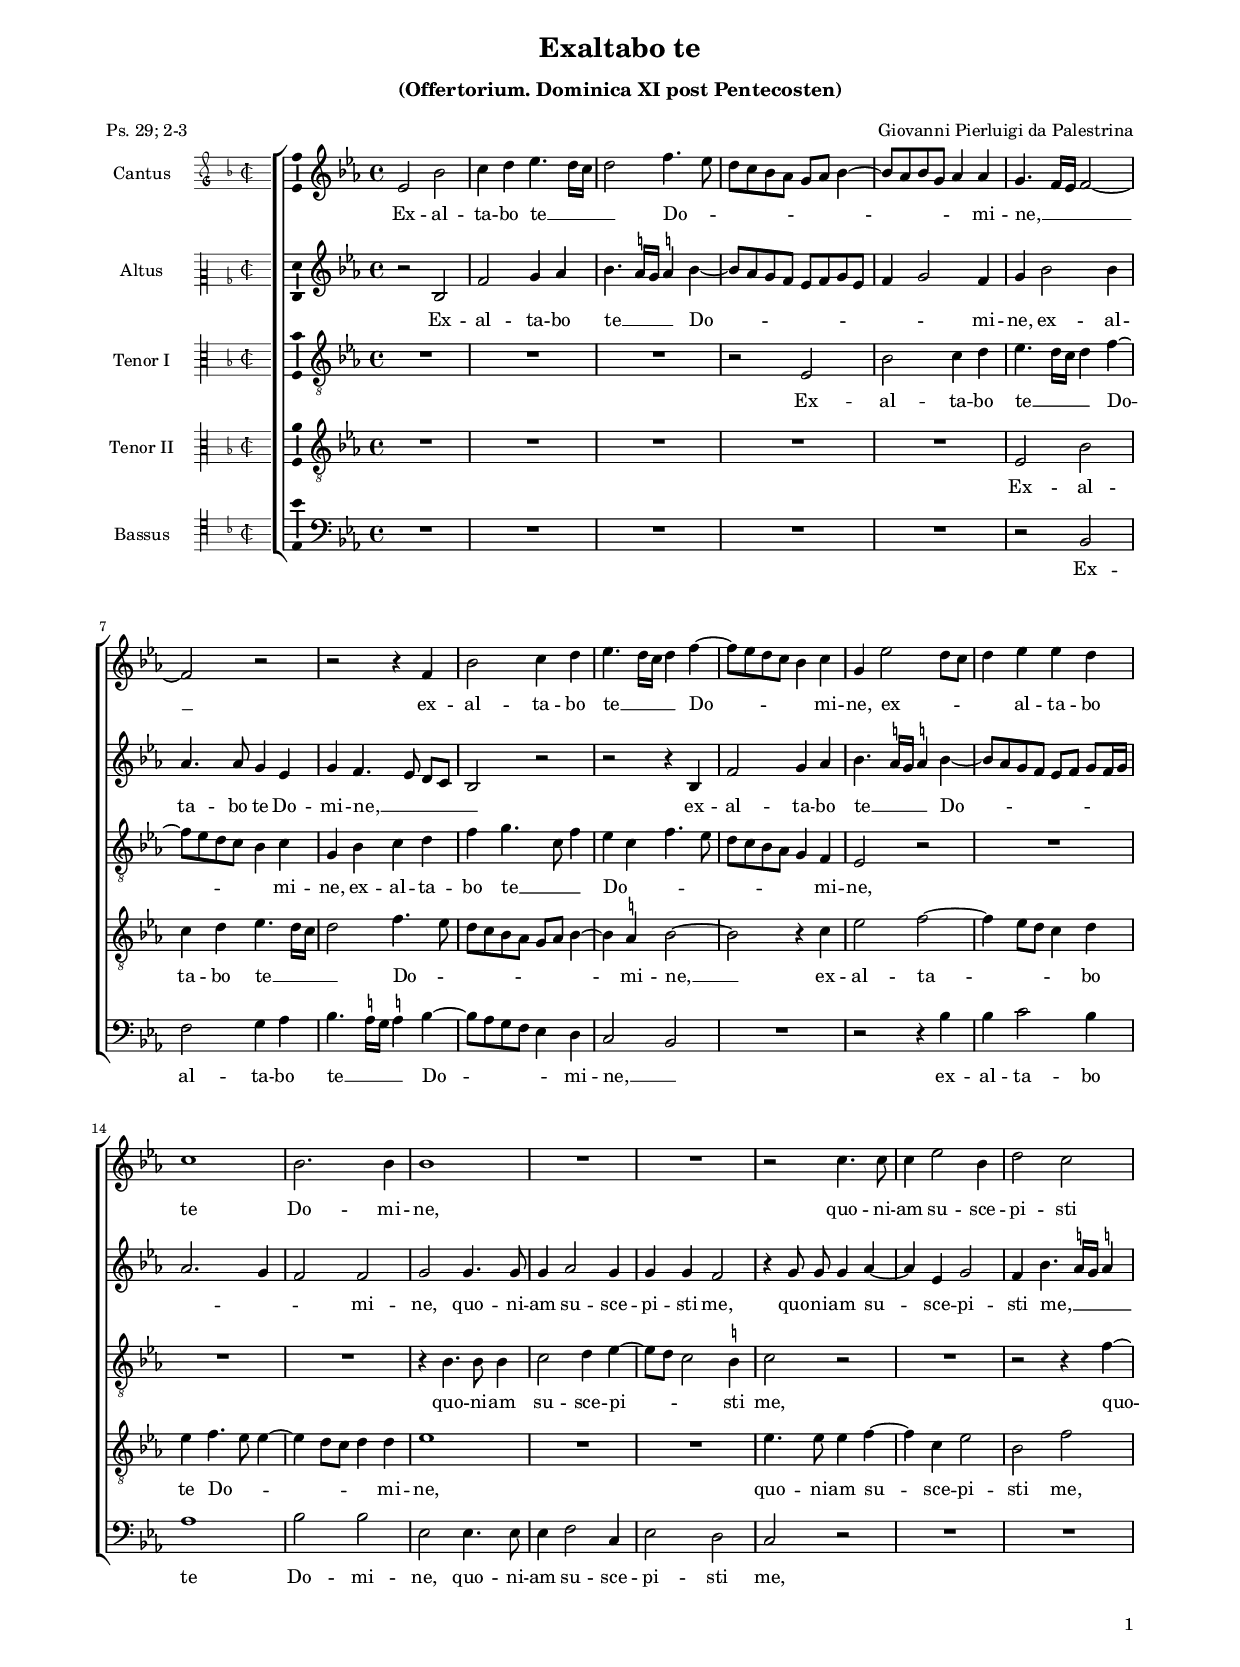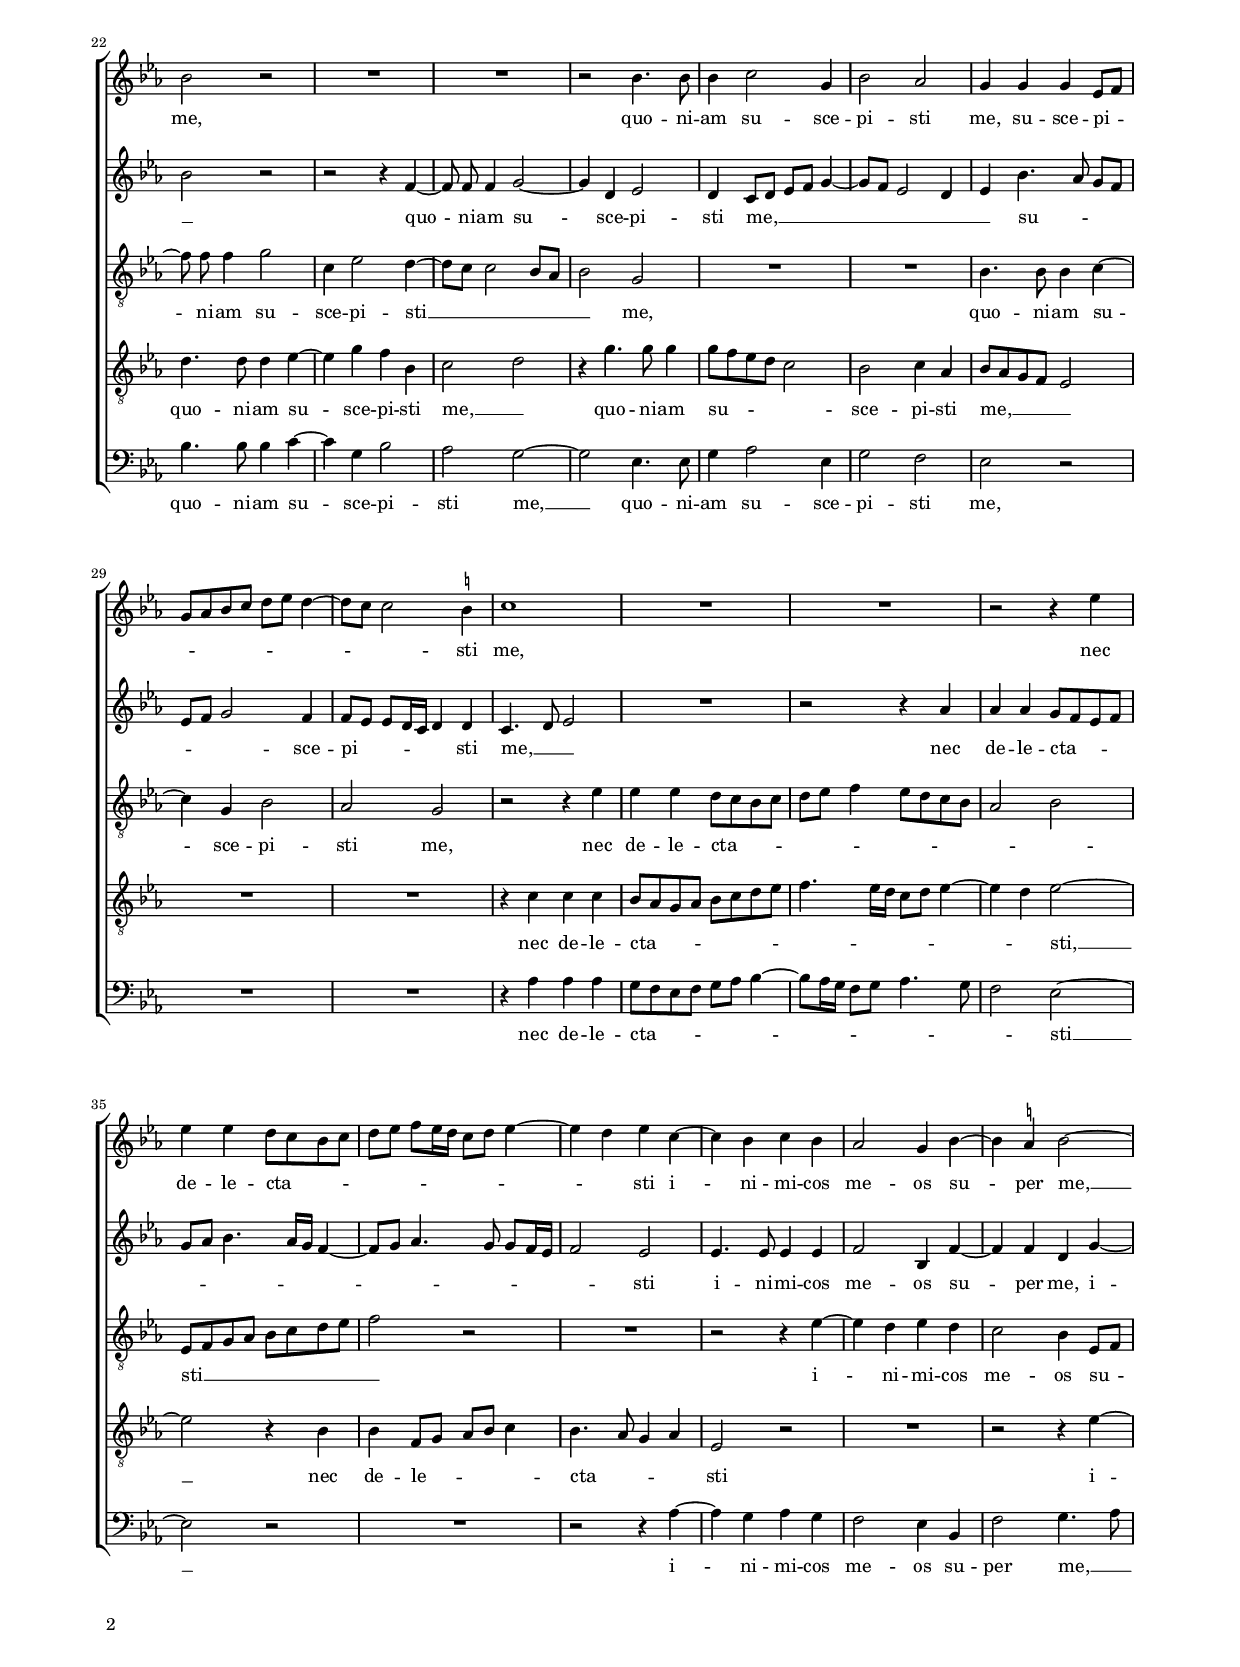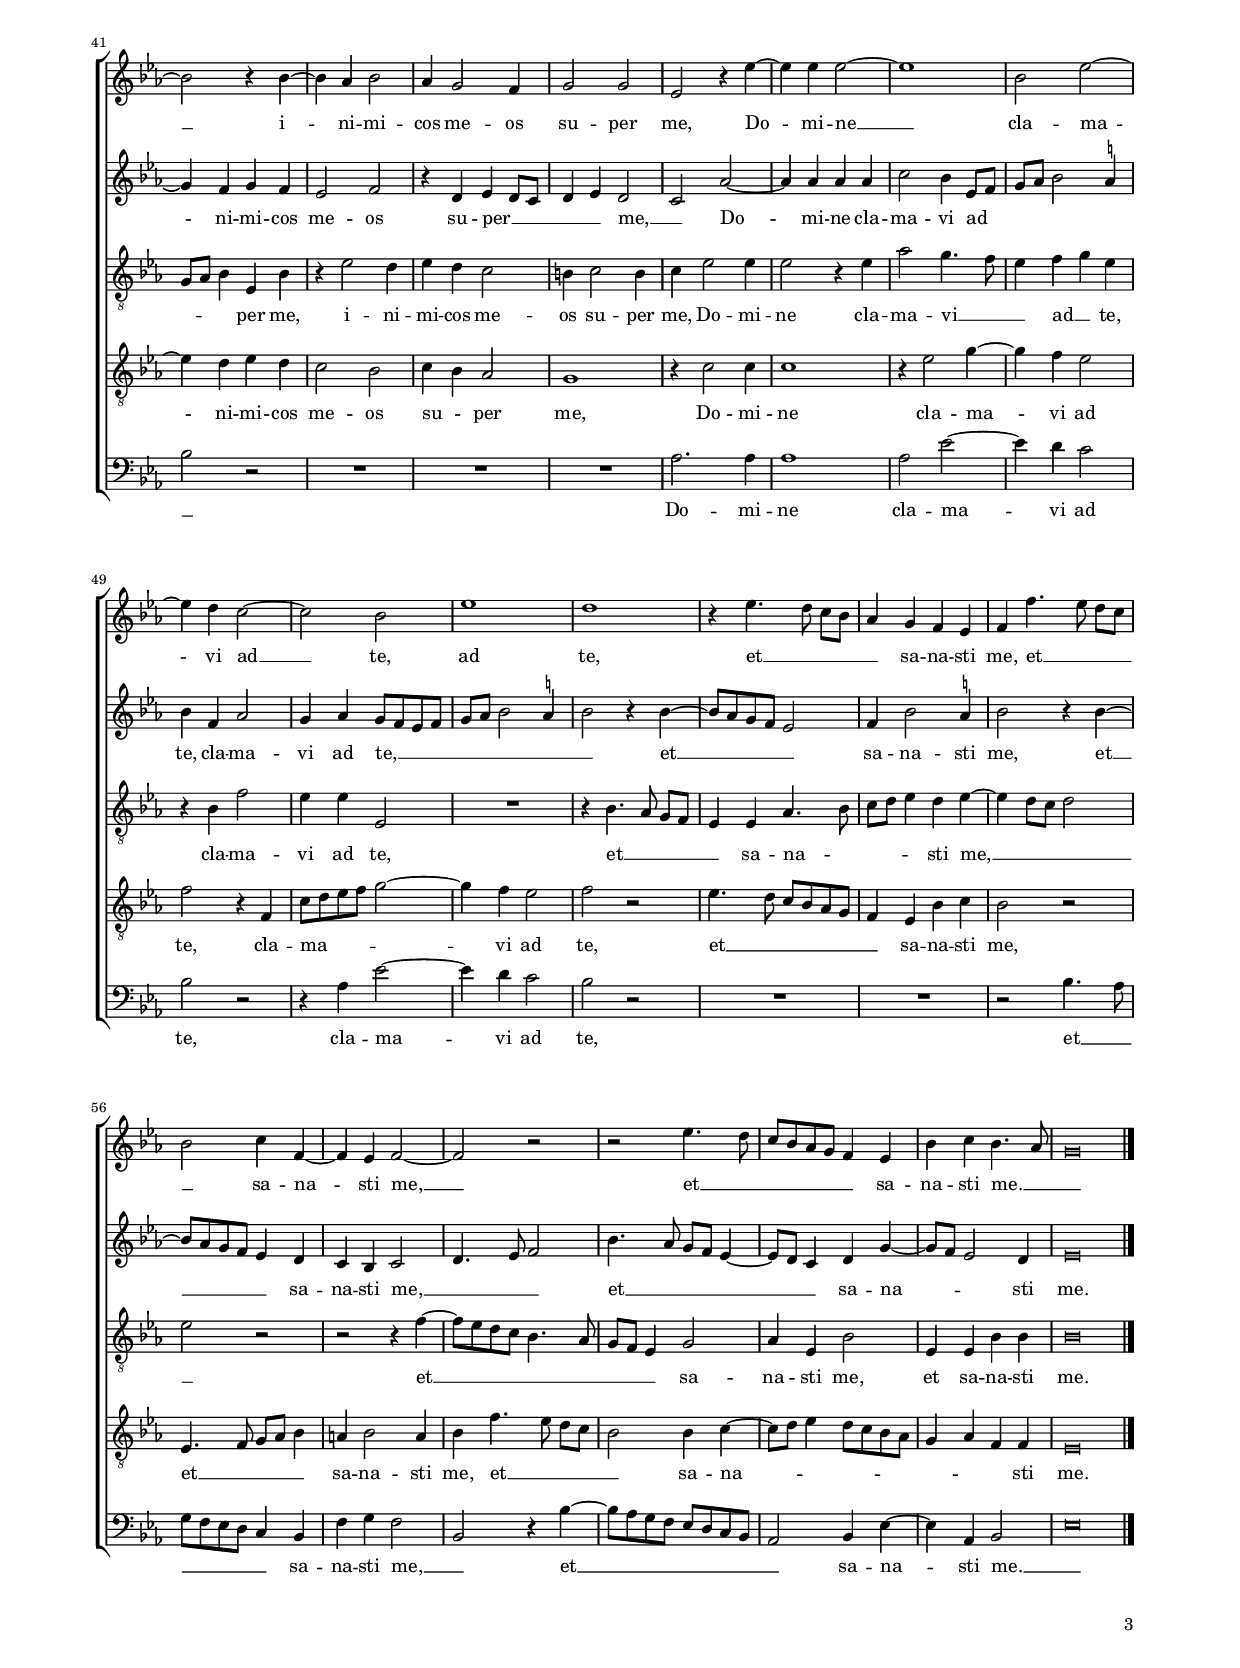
\header
{
  title="Exaltabo te"
  subtitle=\markup { \column { \vspace #0.5 "(Offertorium. Dominica XI post Pentecosten)" \transparent "x" } }
  poet="Ps. 29; 2-3"
  composer="Giovanni Pierluigi da Palestrina"
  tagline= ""
}

\version "2.24.1"
\language deutsch
#(set-global-staff-size 15)
% #(set-default-paper-size "letter")
#(ly:set-option 'point-and-click #f)




	ficta = { \once \set suggestAccidentals = ##t }

	forget = #(define-music-function (music) (ly:music?) #{
		\accidentalStyle forget
		$music
		\accidentalStyle default
		#})

    
\paper
	{
	top-margin = 1.6 \cm
	bottom-margin = 1 \cm
	left-margin = 1.8 \cm
	right-margin = 1.8 \cm
	ragged-bottom = ##f
	ragged-last-bottom = ##t
	print-page-number = ##f
	system-system-spacing = #'((basic-distance . 17) (minimum-distance . 14) (padding . 5) (strechability . 150))
	oddFooterMarkup=\markup   \fill-line { "" \fromproperty #'page:page-number-string }
	evenFooterMarkup=\markup  \fill-line { \fromproperty #'page:page-number-string "" }
	last-bottom-spacing = #'((basic-distance . 12) (minimum-distance . 7) (padding . 4))
	systems-per-page = 3
%   page-count = 3
%	min-systems-per-page = 3
%	print-all-headers = ##t
%	print-first-page-number = ##t
%	first-page-number = 1
	}

	
global = {
	\key f \major
	\time 4/4
	\set Score.tempoHideNote = ##t
	\tempo 4 = 100
	\skip 1*61
	\set Score.measureLength = #(ly:make-moment 2/1)
	\skip 1*2 \bar "|."
	}
    

incipitcantus = \relative c' {
    \time 2/2
    \clef "petrucci-g2"
    \key f \major
    }
    
incipitcantusVoice = <<
    \new MensuralVoice <<
        { s1 \noBreak }
        \incipitcantus
    >>
    >>
    
    
incipitaltus = \relative c' {
    \time 2/2
    \clef "petrucci-c2"
    \key f \major
    s4 \bar ""
    }
    
incipitaltusVoice = <<
    \new MensuralVoice <<
        { s1 \noBreak }
        \incipitaltus
    >>
    >>
    
incipittenor = \relative c' {
    \time 2/2
    \clef "petrucci-c3"
    \key f \major
    }
    
incipittenorVoice = <<
    \new MensuralVoice <<
        { s1 \noBreak }
        \incipittenor
    >>
    >>
    
incipitquintus = \relative c' {
    \time 2/2
    \clef "petrucci-c3"
    \key f \major
    }
    
incipitquintusVoice = <<
    \new MensuralVoice <<
        { s1 \noBreak }
        \incipitquintus
    >>
    >>
    
    
incipitbassus= \relative c {
    \time 2/2
    \clef "petrucci-c4"
    \key f \major
    }
    
incipitbassusVoice = <<
    \new MensuralVoice <<
        { s1 \noBreak }
        \incipitbassus
    >>
    >>


cantus =  \relative c''
	{
	f,2 c'
	d4 e f4. e16 d
	e2 g4. f8
	e8 d c b a b c4~
%5
	c8 b c a b4 b |
	a4. g16 f g2~
	g2 r
	r2 r4 g
	c2 d4 e
%10
	f4. e16 d e4 g~ |
	g8 f e d c4 d
	a4 f'2 e8 d
	e4 f f e
	d1
%15
	c2. c4 |
	c1
	R1
	R1
	r2 d4. d8
%20
	d4 f2 c4 |
	e2 d
	c2 r
	R1
	R1
%25
	r2 c4. c8 |
	c4 d2 a4
	c2 b
	a4 a a f8 g
	a8 b c d e f e4~
%30
	e8 d d2 \ficta cis4 |
	d1
	R1
	R1
	r2 r4 f
%35
	f4 f e8 d c d |
	e8 f g[ f16 e] d8 e f4~
	f4 e f d~
	d4 c d c
	b2 a4 c~
%40
	c4 \ficta h c2~ |
	c2 r4 c~
	c4 b c2
	b4 a2 g4
	a2 a
%45
	f2 r4 f'~ |
	f4 f f2~
	f1
	c2 f~
	f4 e d2~
%50
	d2 c |
	f1
	e1
	r4 f4. e8 d[ c]
	b4 a g f
%55
	g4 g'4. f8 e[ d] |
	c2 d4 g,~
	g4 f g2~
	g2 r
	r2 f'4. e8
%60
	d8 c b a g4 f |
	c'4 d c4. b8
	a\breve |
	}


altus =  \relative c'
	{
	r2 c
	g'2 a4 b
	c4. \ficta h16 a \ficta h!4 c~
	c8 b a g f g a f
%5
	g4 a2 g4 |
	a4 c2 c4
	b4. b8 a4 f
	a4 g4. f8 e[ d]
	c2 r
%10
	r2 r4 c |
	g'2 a4 b
	c4. \ficta h16 a \ficta h!4 c~
	c8 b a g f g a[ g16 a]
	b2. a4
%15
	g2 g |
	a2 a4. a8
	a4 b2 a4
	a4 a g2
	r4 \autoBeamOff a8 a \autoBeamOn a4 b~
%20
	b4 f a2 |
	g4 c4. \ficta h16 a \ficta h!4
	c2 r
	r2 r4 g~
	\autoBeamOff g8 g \autoBeamOn g4 a2~
%25
	a4 e f2 |
	e4 d8 e f g a4~
	a8 g f2 e4
	f4 c'4. b8 a[ g]
	f8 g a2 g4
%30
	g8 f f[ e16 d] e4 e |
	d4. e8 f2
	R1
	r2 r4 b
	b4 b a8 g f g
%35
	a8 b c4. b16 a g4~ |
	g8 a b4. a8 a[ g16 f]
	g2 f
	f4. f8 f4 f
	g2 c,4 g'~
%40
	g4 g e a~ |
	a4 g a g
	f2 g
	r4 e f e8 d
	e4 f e2
%45
	d2 b'~ |
	b4 b b b
	d2 c4 f,8 g
	a8 b c2 \ficta h4
	c4 g b2
%50
	a4 b a8 g f g |
	a8 b c2 \ficta h4
	c2 r4 c~
	c8 b a g f2
	g4 c2 \ficta h4
%55
	c2 r4 c~ |
	c8 b a g f4 e
	d4 c d2
	e4. f8 g2
	c4. b8 a g f4~
%60
	f8 e d4 e a~ |
	a8 g f2 e4
	f\breve |
	}


tenor =  \relative c'
	{
	R1
	R1
	R1
	r2 f,
%5
	c'2 d4 e |
	f4. e16 d e4 g~
	g8 f e d c4 d
	a4 c d e
	g4 a4. d,8 g4
%10
	f4 d g4. f8 |
	e8 d c b a4 g
	f2 r
	R1
	R1
%15
	R1 |
	r4 c'4. c8 c4
	d2 e4 f~
	f8 e d2 \ficta cis4
	d2 r
%20
	R1 |
	r2 r4 g~
	\autoBeamOff g8 g \autoBeamOn g4 a2
	d,4 f2 e4~
	e8 d d2 c8 b
%25
	c2 a |
	R1
	R1
	c4. c8 c4 d~
	d4 a c2
%30
	b2 a |
	r2 r4 f'
	f4 f e8 d c d
	e8 f g4 f8 e d c
	b2 c
%35
	f,8 g a b c d e f |
	g2 r
	R1
	r2 r4 f~
	f4 e f e
%40
	d2 c4 f,8 g |
	a8 b c4 f, c'
	r4 f2 e4
	f4 e d2
	cis4 d2 cis4
%45
	d4 f2 f4 |
	f2 r4 f
	b2 a4. g8
	f4 g a f
	r4 c g'2
%50
	f4 f f,2 |
	R1
	r4 c'4. b8 a[ g]
	f4 f b4. c8
	d8 e f4 e f~
%55
	f4 e8 d e2 |
	f2 r
	r2 r4 g~
	g8 f e d c4. b8
	a8 g f4 a2
%60
	b4 f c'2 |
	f,4 f c' c
	c\breve |
	}


quintus  =  \relative c'
	{
	R1
	R1
	R1
	R1
%5
	R1 |
	f,2 c'
	d4 e f4. e16 d
	e2 g4. f8
	e8 d c b a b c4~
%10
	c4 \ficta h c2~ |
	c2 r4 d
	f2 g~
	g4 f8 e d4 e
	f4 g4. f8 f4~
%15
	f4 e8 d e4 e |
	f1
	R1
	R1
	f4. f8 f4 g~
%20
	g4 d f2 |
	c2 g'
	e4. e8 e4 f~
	f4 a g c,
	d2 e
%25
	r4 a4. a8 a4 |
	a8 g f e d2
	c2 d4 b
	c8 b a g f2
	R1
%30
	R1 |
	r4 d' d d
	c8 b a b c d e f
	g4. f16 e d8 e f4~
	f4 e f2~
%35
	f2 r4 c |
	c4 g8 a b c d4
	c4. b8 a4 b
	f2 r
	R1
%40
	r2 r4 f'~ |
	f4 e f e
	d2 c
	d4 c b2
	a1
%45
	r4 d2 d4 |
	d1
	r4 f2 a4~
	a4 g f2
	g2 r4 g,
%50
	d'8 e f g a2~ |
	a4 g f2
	g2 r
	f4. e8 d c b a
	g4 f c' d
%55
	c2 r |
	f,4. g8 a b c4
	h4 c2 h4
	c4 g'4. f8 e[ d]
	c2 c4 d~
%60
	d8 e f4 e8 d c b |
	a4 b g g
	f\breve |
	}


bassus  =  \relative c
	{
	R1
	R1
	R1
	R1
%5
	R1 |
	r2 c
	g'2 a4 b
	c4. \ficta h16 a \ficta h!4 c~
	c8 b a g f4 e
%10
	d2 c |
	R1
	r2 r4 c'
	c4 d2 c4
	b1
%15
	c2 c |
	f,2 f4. f8
	f4 g2 d4
	f2 e
	d2 r
%20
	R1 |
	R1
	c'4. c8 c4 d~
	d4 a c2
	b2 a~
%25
	a2 f4. f8 |
	a4 b2 f4
	a2 g
	f2 r
	R1
%30
	R1 |
	r4 b b b
	a8 g f g a b c4~
	c8 b16 a g8[ a] b4. a8
	g2 f~
%35
	f2 r |
	R1
	r2 r4 b~
	b4 a b a
	g2 f4 c
%40
	g'2 a4. b8 |
	c2 r
	R1
	R1
	R1
%45
	b2. b4 |
	b1
	b2 f'~
	f4 e d2
	c2 r
%50
	r4 b f'2~ |
	f4 e d2
	c2 r
	R1
	R1
%55
	r2 c4. b8 |
	a8 g f e d4 c
	g'4 a g2
	c,2 r4 c'~
	c8 b a g f8 e d c
%60
	b2 c4 f~ |
	f4 b, c2
	f\breve |
	}


lyricscantus = \lyricmode {
    Ex -- al -- ta -- bo te __ _ _ _ Do -- _ _ _ _ _ _ _ _ _ _ _ _ mi -- ne, __ _ _ _
    ex -- al -- ta -- bo te __ _ _ _ Do -- _ _ _ _ mi -- ne,
    ex -- _ _ _ al -- ta -- bo te Do -- mi -- ne,
    quo -- ni -- am su -- sce -- pi -- sti me,
    quo -- ni -- am su -- sce -- pi -- sti me,
    su -- sce -- pi -- _ _ _ _ _ _ _ _ _ _ sti me,
    nec de -- le -- cta -- _ _ _ _ _ _ _ _ _ _ _ _ sti i -- ni -- mi -- cos me -- os su -- per me, __
    i -- ni -- mi -- cos me -- os su -- per me,
    Do -- mi -- ne __ cla -- ma -- vi ad __ te,
    ad te,
    et __ _ _ _ _ sa -- na -- sti me,
    et __ _ _ _ _ sa -- na -- sti me, __ 
    et __ _ _ _ _ _ _ sa -- na -- sti me. __ _ _
	}


lyricsaltus = \lyricmode {
    Ex -- al -- ta -- bo te __ _ _ _ Do -- _ _ _ _ _ _ _ _ _ mi -- ne,
    ex -- al -- ta -- bo te Do -- mi -- ne, __ _ _ _ _
    ex -- al -- ta -- bo te __ _ _ _ Do -- _ _ _ _ _ _ _ _ _ _ _ mi -- ne,
    quo -- ni -- am su -- sce -- pi -- sti me,
    quo -- ni -- am su -- sce -- pi -- sti me, __ _ _ _ _
    quo -- ni -- am su -- sce -- pi -- sti me, __ _ _ _ _ _ _ _ _
    su -- _ _ _ _ _ _ sce -- pi -- _ _ _ _ _ sti me, __ _ _
    nec de -- le -- cta -- _ _ _ _ _ _ _ _ _ _ _ _ _ _ _ _ sti i -- ni -- mi -- cos me -- os su -- per me,
    i -- ni -- mi -- cos me -- os su -- per __ _ _ _ _ me, __ _
    Do -- mi -- ne cla -- ma -- vi ad _ _ _ _ _ te,
    cla -- ma -- vi ad te, __ _ _ _ _ _ _ _ _
    et __ _ _ _ _ sa -- na -- sti me,
    et __ _ _ _ _ sa -- na -- sti me, __ _ _ _ 
    et __ _ _ _ _ _ _ sa -- na -- _ _ sti me.
	}


lyricstenor = \lyricmode {
    Ex -- al -- ta -- bo te __ _ _ _ Do -- _ _ _ _ mi -- ne,
    ex -- al -- ta -- bo te __ _ _ Do -- _ _ _ _ _ _ _ _ mi -- ne,
    quo -- ni -- am su -- sce -- pi -- _ _ sti me,
    quo -- ni -- am su -- sce -- pi -- sti __ _ _ _ _ _ me,
    quo -- ni -- am su -- sce -- pi -- sti me,
    nec de -- le -- cta -- _ _ _ _ _ _ _ _ _ _ _ _ sti __ _ _ _ _ _ _ _ _ 
    i -- ni -- mi -- cos me -- os su -- _ _ _ _ per me,
    i -- ni -- mi -- cos me -- os su -- per me,
    Do -- mi -- ne cla -- ma -- vi __ _ _ ad __ _ te,
    cla -- ma -- vi ad te,
    et __ _ _ _ _ sa -- na -- _ _ _ _ sti me, __ _ _ _ _
    et __ _ _ _ _ _ _ _ _ sa -- na -- sti me,
    et sa -- na -- sti me.
	}


lyricsquintus = \lyricmode {
    Ex -- al -- ta -- bo te __ _ _ _ Do -- _ _ _ _ _ _ _ _ mi -- ne, __
    ex -- al -- ta -- _ _ _ bo te Do -- _ _ _ _ _ mi -- ne,
    quo -- ni -- am su -- sce -- pi -- sti me,
    quo -- ni -- am su -- sce -- pi -- sti me, __ _
    quo -- ni -- am su -- _ _ _ _ sce -- pi -- sti me, __ _ _ _ _
    nec de -- le -- cta -- _ _ _ _ _ _ _ _ _ _ _ _ _ _ sti, __ 
    nec de -- le -- _ _ _ _ cta -- _ _ _ sti
    i -- ni -- mi -- cos me -- os su -- _ per me,
    Do -- mi -- ne cla -- ma -- vi ad te,
    cla -- ma -- _ _ _ _ vi ad te,
    et __ _ _ _ _ _ _ sa -- na -- sti me,
    et __ _ _ _ _ sa -- na -- sti me,
    et __ _ _ _ _ sa -- na -- _ _ _ _ _ _ _ _ _ sti me.
	}


lyricsbassus = \lyricmode {
    Ex -- al -- ta -- bo te __ _ _ _ Do -- _ _ _ _ mi -- ne, __ _
    ex -- al -- ta -- bo te Do -- mi -- ne,
    quo -- ni -- am su -- sce -- pi -- sti me,
    quo -- ni -- am su -- sce -- pi -- sti me, __
    quo -- ni -- am su -- sce -- pi -- sti me,
    nec de -- le -- cta -- _ _ _ _ _ _ _ _ _ _ _ _ _ sti __ i -- ni -- mi -- cos me -- os su -- per me, __ _ _
    Do -- mi -- ne cla -- ma -- vi ad te,
    cla -- ma -- vi ad te,
    et __ _ _ _ _ _ _ sa -- na -- sti me, __ _
    et __ _ _ _ _ _ _ _ _ sa -- na -- sti me. __ _
	}


\score
{  
    \transpose f es {
	\new ChoirStaff \with { \override StaffGrouper.staff-staff-spacing.basic-distance = #12 }
	<<

	\new Staff << \global
	\new Voice="v1" {
		\set Staff.instrumentName="Cantus"
        \incipit \incipitcantusVoice
%		\set Staff.instrumentName= "S"
		\set Staff.midiInstrument = "reed organ"
		\clef violin
		\cantus }
	\new Lyrics \lyricsto "v1" {\lyricscantus }
	>>


	\new Staff << \global
	\new Voice="v2" {
		\set Staff.instrumentName="Altus"
        \incipit \incipitaltusVoice
%		\set Staff.instrumentName= "A"
		\set Staff.midiInstrument = "reed organ"
		\clef violin % "G_8"
		\altus}
	\new Lyrics \lyricsto "v2" {\lyricsaltus }
	>>


	\new Staff << \global
	\new Voice="v3" {
		\set Staff.instrumentName="Tenor I"
        \incipit \incipittenorVoice
%		\set Staff.instrumentName= "T"
		\set Staff.midiInstrument = "reed organ"
		\clef "G_8"
		\tenor }
	\new Lyrics \lyricsto "v3" {\lyricstenor }
	>>


	\new Staff << \global
	\new Voice="v5" {
		\set Staff.instrumentName="Tenor II"
        \incipit \incipitquintusVoice
%		\set Staff.instrumentName= "Q"
		\set Staff.midiInstrument = "reed organ"
		\clef "G_8"
		\quintus}
	\new Lyrics \lyricsto "v5" {\lyricsquintus }
	>>


	\new Staff << \global
	\new Voice="v4" {
		\set Staff.instrumentName="Bassus"
        \incipit \incipitbassusVoice
%		\set Staff.instrumentName= "B"
		\set Staff.midiInstrument = "reed organ"
		\clef bass 
		\bassus }
	\new Lyrics \lyricsto "v4" {\lyricsbassus}
	>>

	>>
	} % transpose

	\layout
	{
	indent = 3\cm
    incipit-width = 1.3 \cm
	\context { \Lyrics \override VerticalAxisGroup.nonstaff-relatedstaff-spacing.padding = #1.4 }
%	\context { \Lyrics \override LyricText.font-size = #1 }
	\context { \Staff \override TimeSignature.break-visibility = #end-of-line-invisible }
	\context { \Staff \consists "Ambitus_engraver" }
%	\context { \Voice \override Slur.transparent = ##t }
	\context { \Score \override BarNumber.padding = #2 }
	\context { \Voice \override NoteHead.style = #'baroque }
	}

\midi
	{    	
	}

}


% EOF
